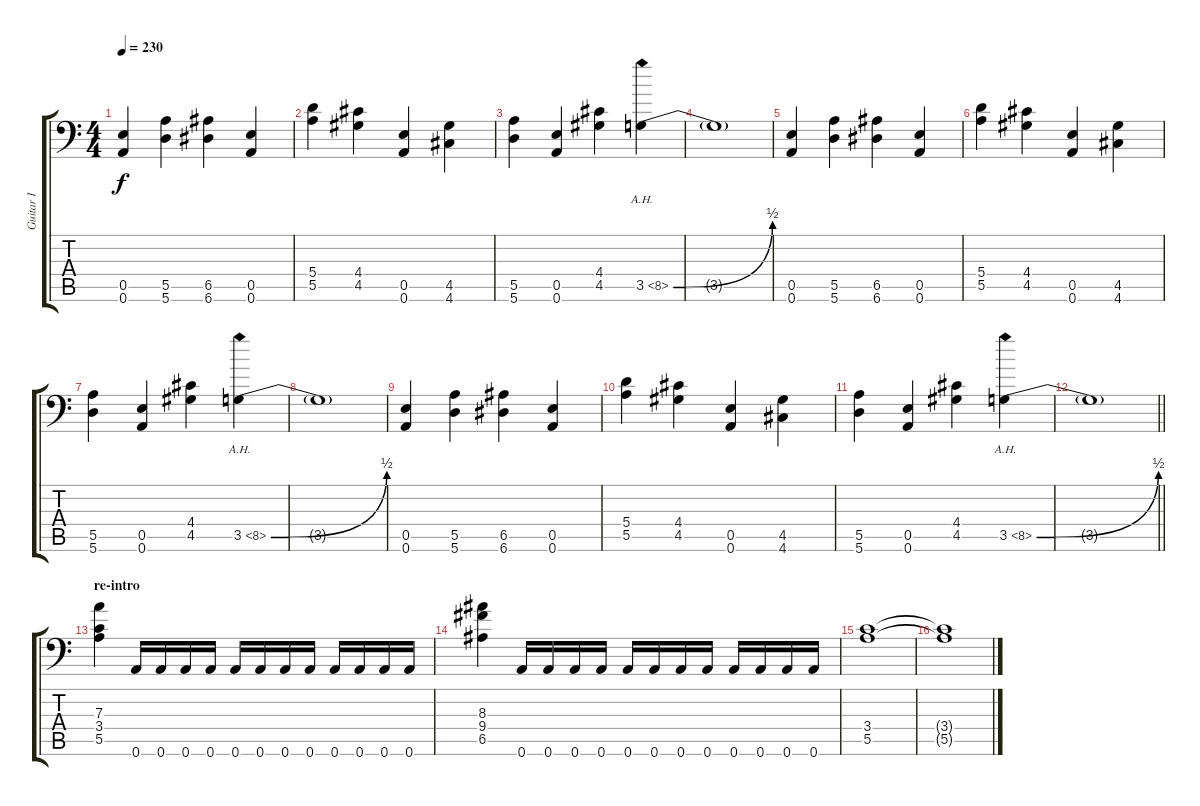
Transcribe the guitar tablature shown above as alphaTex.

\track ("Guitar I" "Guitar I") {instrument distortionguitar}
\staff {score tabs}
\tuning (B3 Gb3 D3 A2 E2 A1) {hide}
\ts (4 4)
\tempo 230
\clef f4
\ks c
(0.5 0.6).4{dy f} (5.5 5.6).4 (6.5 6.6).4 (0.5 0.6).4 |
(5.4 5.5).4 (4.4 4.5).4 (0.5 0.6).4 (4.5 4.6).4 |
(5.5 5.6).4 (0.5 0.6).4 (4.4 4.5).4 3.5{be (bend 0 0 60 2) ah 5}.4 |
3.5{t}.1 |
(0.5 0.6).4 (5.5 5.6).4 (6.5 6.6).4 (0.5 0.6).4 |
(5.4 5.5).4 (4.4 4.5).4 (0.5 0.6).4 (4.5 4.6).4 |
(5.5 5.6).4 (0.5 0.6).4 (4.4 4.5).4 3.5{be (bend 0 0 60 2) ah 5}.4 |
3.5{t}.1 |
(0.5 0.6).4 (5.5 5.6).4 (6.5 6.6).4 (0.5 0.6).4 |
(5.4 5.5).4 (4.4 4.5).4 (0.5 0.6).4 (4.5 4.6).4 |
(5.5 5.6).4 (0.5 0.6).4 (4.4 4.5).4 3.5{be (bend 0 0 60 2) ah 5}.4 |
\barLineRight lightlight
3.5{t}.1 |
\section ("" "re-intro")
(7.3 3.4 5.5).4 0.6.16 0.6.16 0.6.16 0.6.16 0.6.16 0.6.16 0.6.16 0.6.16 0.6.16 0.6.16 0.6.16 0.6.16 |
(8.3 9.4 6.5).4 0.6.16 0.6.16 0.6.16 0.6.16 0.6.16 0.6.16 0.6.16 0.6.16 0.6.16 0.6.16 0.6.16 0.6.16 |
(3.4 5.5).1 |
(3.4{t} 5.5{t}).1
